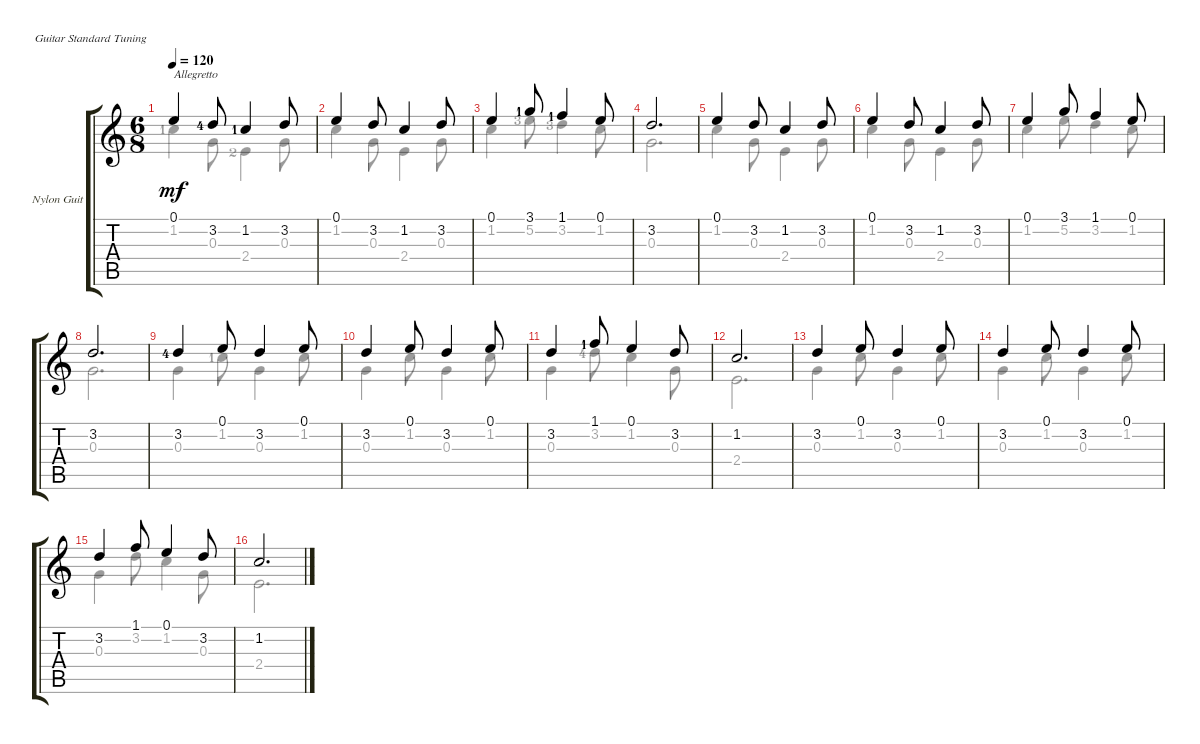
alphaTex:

\defaultSystemsLayout 4
\bracketExtendMode groupsimilarinstruments
\firstSystemTrackNameOrientation horizontal
\otherSystemsTrackNameOrientation horizontal
\track ("Nylon Guitar" "Nylon Guit") {instrument acousticguitarsteel}
\staff {score tabs}
\tuning (E4 B3 G3 D3 A2 E2)
\voice
\ts (6 8)
\tempo 120
\clef g2
\ks c
0.1.4{txt "Allegretto" dy mf instrument acousticguitarsteel} 3.2{lf 5}.8 1.2{lf 2}.4 3.2.8 |
0.1.4 3.2.8 1.2.4 3.2.8 |
0.1.4 3.1{lf 2}.8 1.1{lf 2}.4 0.1.8 |
3.2.2{d} |
0.1.4 3.2.8 1.2.4 3.2.8 |
0.1.4 3.2.8 1.2.4 3.2.8 |
0.1.4 3.1.8 1.1.4 0.1.8 |
3.2.2{d} |
3.2{lf 5}.4 0.1.8 3.2.4 0.1.8 |
3.2.4 0.1.8 3.2.4 0.1.8 |
3.2.4 1.1{lf 2}.8 0.1.4 3.2.8 |
1.2.2{d} |
3.2.4 0.1.8 3.2.4 0.1.8 |
3.2.4 0.1.8 3.2.4 0.1.8 |
3.2.4 1.1.8 0.1.4 3.2.8 |
1.2.2{d}
\voice
\clef g2
\ottava regular
\simile none
\ks c
1.2{lf 2}.4{dy mf} 0.3.8 2.4{lf 3}.4 0.3.8 |
1.2.4 0.3.8 2.4.4 0.3.8 |
1.2.4 5.2{lf 4}.8 3.2{lf 4}.4 1.2.8 |
0.3.2{d} |
1.2.4 0.3.8 2.4.4 0.3.8 |
1.2.4 0.3.8 2.4.4 0.3.8 |
1.2.4 5.2.8 3.2.4 1.2.8 |
0.3.2{d} |
0.3.4 1.2{lf 2}.8 0.3.4 1.2.8 |
0.3.4 1.2.8 0.3.4 1.2.8 |
0.3.4 3.2{lf 5}.8 1.2.4 0.3.8 |
2.4.2{d} |
0.3.4 1.2.8 0.3.4 1.2.8 |
0.3.4 1.2.8 0.3.4 1.2.8 |
0.3.4 3.2.8 1.2.4 0.3.8 |
2.4.2{d}
